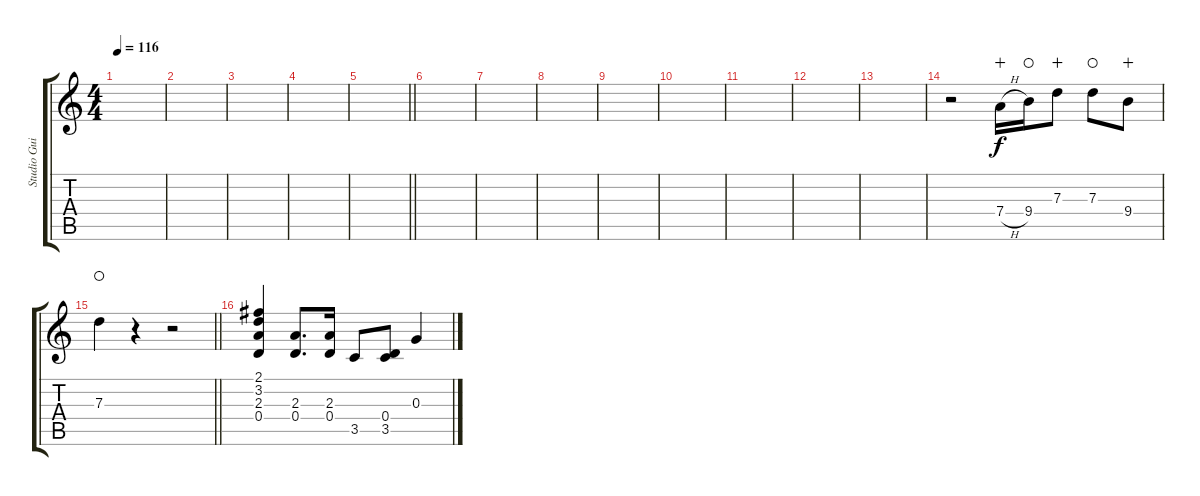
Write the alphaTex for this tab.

\track ("Studio Guitar" "Studio Gui") {instrument distortionguitar}
\staff {score tabs}
\tuning (E4 B3 G3 D3 A2 E2) {hide}
\ts (4 4)
\tempo 116
\clef g2
\ks c
|
|
|
|
\barLineRight lightlight
|
|
|
|
|
|
|
|
|
r.2 7.4{h}.16{wahc} 9.4.16{waho} 7.3.8{wahc} 7.3.8{waho} 9.4.8{wahc} |
\barLineRight lightlight
7.3.4{waho} r.4 r.2 |
(2.1 3.2 2.3 0.4).4{instrument distortionguitar} (2.3 0.4).8{d} (2.3 0.4).16 3.5.8 (0.4 3.5).8 0.3.4
